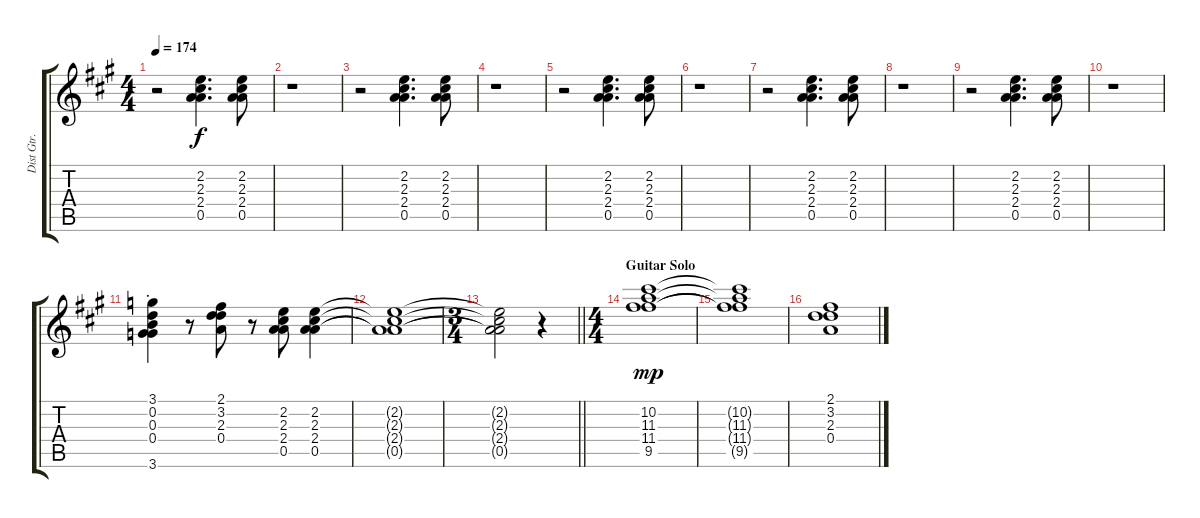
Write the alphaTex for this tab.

\track ("Dist Gtr." "Dist Gtr.") {instrument distortionguitar}
\staff {score tabs}
\tuning (E4 B3 G3 D4 A3 E3) {hide}
\ts (4 4)
\tempo 174
\clef g2
\ks a
r.2{dy f} (2.2 2.3 2.4 0.5).4{d} (2.2 2.3 2.4 0.5).8 |
r.1 |
r.2 (2.2 2.3 2.4 0.5).4{d} (2.2 2.3 2.4 0.5).8 |
r.1 |
r.2 (2.2 2.3 2.4 0.5).4{d} (2.2 2.3 2.4 0.5).8 |
r.1 |
r.2 (2.2 2.3 2.4 0.5).4{d} (2.2 2.3 2.4 0.5).8 |
r.1 |
r.2 (2.2 2.3 2.4 0.5).4{d} (2.2 2.3 2.4 0.5).8 |
r.1 |
(3.1{st} 0.2{st} 0.3{st} 0.4{st} 3.6{st}).4 r.8 (2.1 3.2 2.3 0.4).8 r.8 (2.2 2.3 2.4 0.5).8 (2.2 2.3 2.4 0.5).4 |
(2.2{t} 2.3{t} 2.4{t} 0.5{t}).1 |
\ts (3 4)
\barLineRight lightlight
(2.2{t} 2.3{t} 2.4{t} 0.5{t}).2 r.4 |
\ts (4 4)
\section ("" "Guitar Solo")
(10.2 11.3 11.4 9.5).1{dy mp} |
(10.2{t} 11.3{t} 11.4{t} 9.5{t}).1 |
(2.1 3.2 2.3 0.4).1
